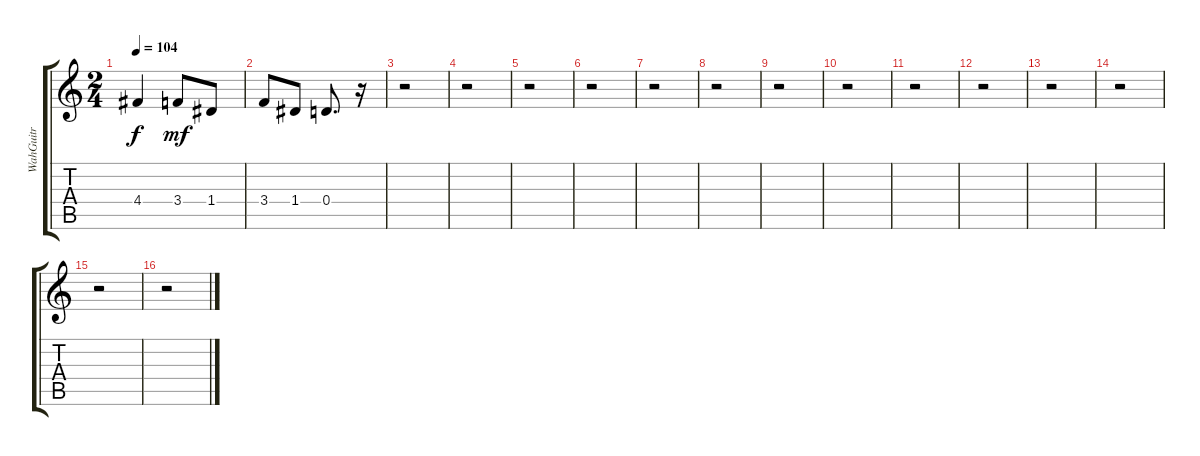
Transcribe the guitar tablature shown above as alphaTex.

\track ("WahGuitr" "WahGuitr") {instrument distortionguitar}
\staff {score tabs}
\tuning (E4 B3 G3 D3 A2 E2) {hide}
\ts (2 4)
\tempo 104
\clef g2
\ks c
4.4{t}.4{dy f} 3.4.8{dy mf} 1.4.8 |
3.4.8 1.4.8 0.4.8{d} r.16 |
r.2 |
r.2 |
r.2 |
r.2 |
r.2 |
r.2 |
r.2 |
r.2 |
r.2 |
r.2 |
r.2 |
r.2 |
r.2 |
r.2
